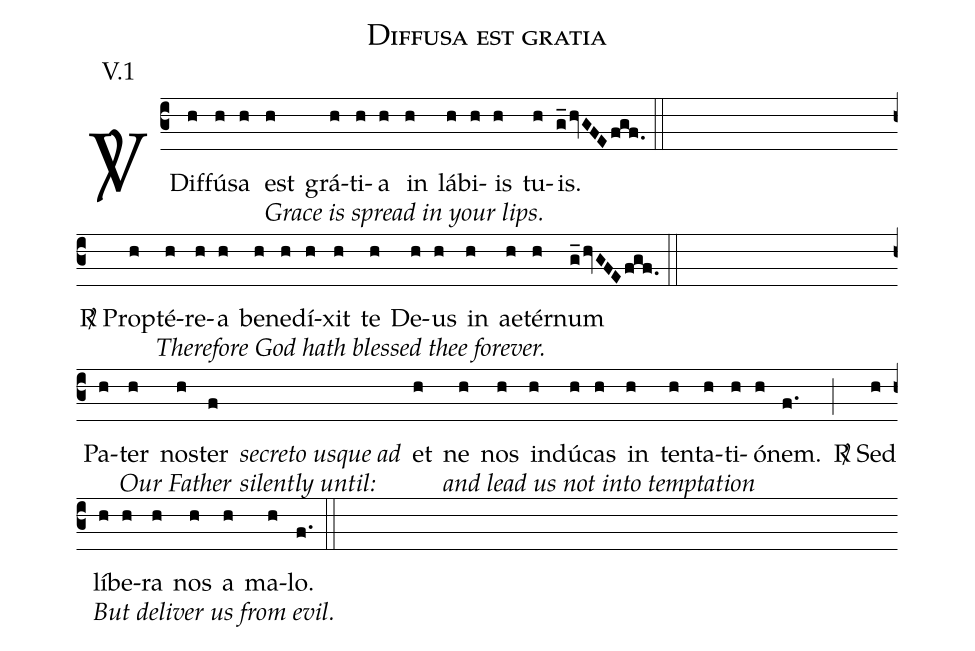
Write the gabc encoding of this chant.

name: Diffusa est gratia;
annotation: V.1;
%%
(c3)<sp>V/</sp> Dif(h)fú(h)sa(h) est[Grace is spread in your lips.](h) grá(h)ti(h)a(h) in(h) lá(h)bi(h)is(h) tu(h)is.(g_hvGFEfgf.) (::) (Z)
<sp>R/</sp> Prop(h)té[Therefore God hath blessed thee forever.](h)re(h)a(h) be(h)ne(h)dí(h)xit(h) te(h) De(h)us(h) in(h) ae(h)tér(h)num(g_hvGFEfgf.) (::) (Z)
Pa(h)ter[Our Father](h) nos(h)ter(f) <i>secreto usque ad</i>[silently until:]() et(h) ne[and lead us not into temptation](h) nos(h) in(h)dú(h)cas(h) in(h) ten(h)ta(h)ti(h)ó(h)nem.(f.) (;) <sp>R/</sp> Sed(h) lí[But deliver us from evil.](h)be(h)ra(h) nos(h) a(h) ma(h)lo.(f.) (::)
